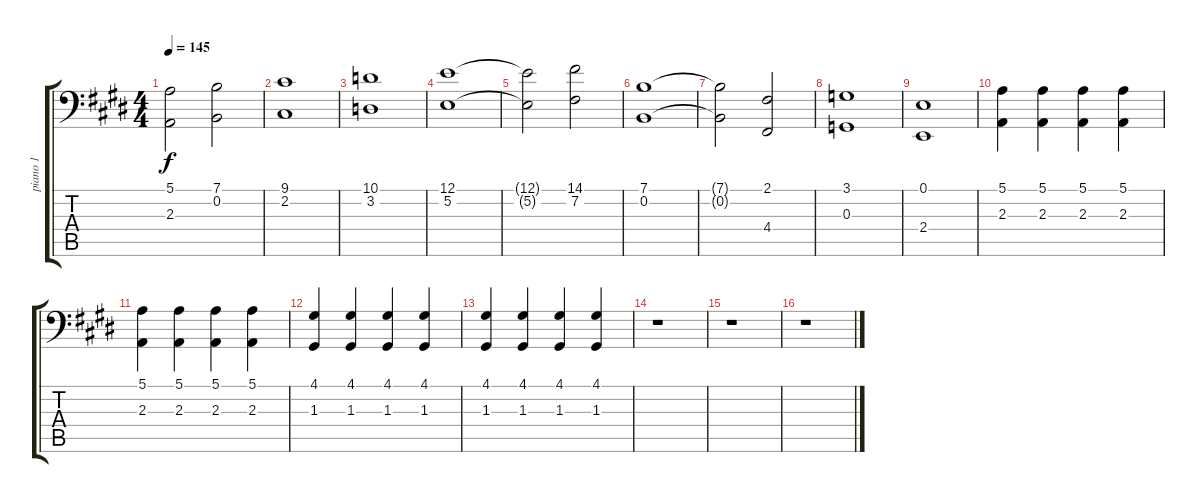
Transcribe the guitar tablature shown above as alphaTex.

\track ("piano 1" "piano 1") {solo instrument acousticgrandpiano}
\staff {score tabs}
\tuning (E3 B2 G2 D2 A1 E1) {hide}
\ts (4 4)
\tempo 145
\clef f4
\ks e
(5.1{t} 2.3{t}).2{dy f} (7.1 0.2).2 |
(9.1 2.2).1 |
(10.1 3.2).1 |
(12.1 5.2).1 |
(12.1{t} 5.2{t}).2 (14.1 7.2).2 |
(7.1 0.2).1 |
(7.1{t} 0.2{t}).2 (2.1 4.4).2 |
(3.1 0.3).1 |
(0.1 2.4).1 |
(5.1 2.3).4 (5.1 2.3).4 (5.1 2.3).4 (5.1 2.3).4 |
(5.1 2.3).4 (5.1 2.3).4 (5.1 2.3).4 (5.1 2.3).4 |
(4.1 1.3).4 (4.1 1.3).4 (4.1 1.3).4 (4.1 1.3).4 |
(4.1 1.3).4 (4.1 1.3).4 (4.1 1.3).4 (4.1 1.3).4 |
r.1 |
r.1 |
r.1
